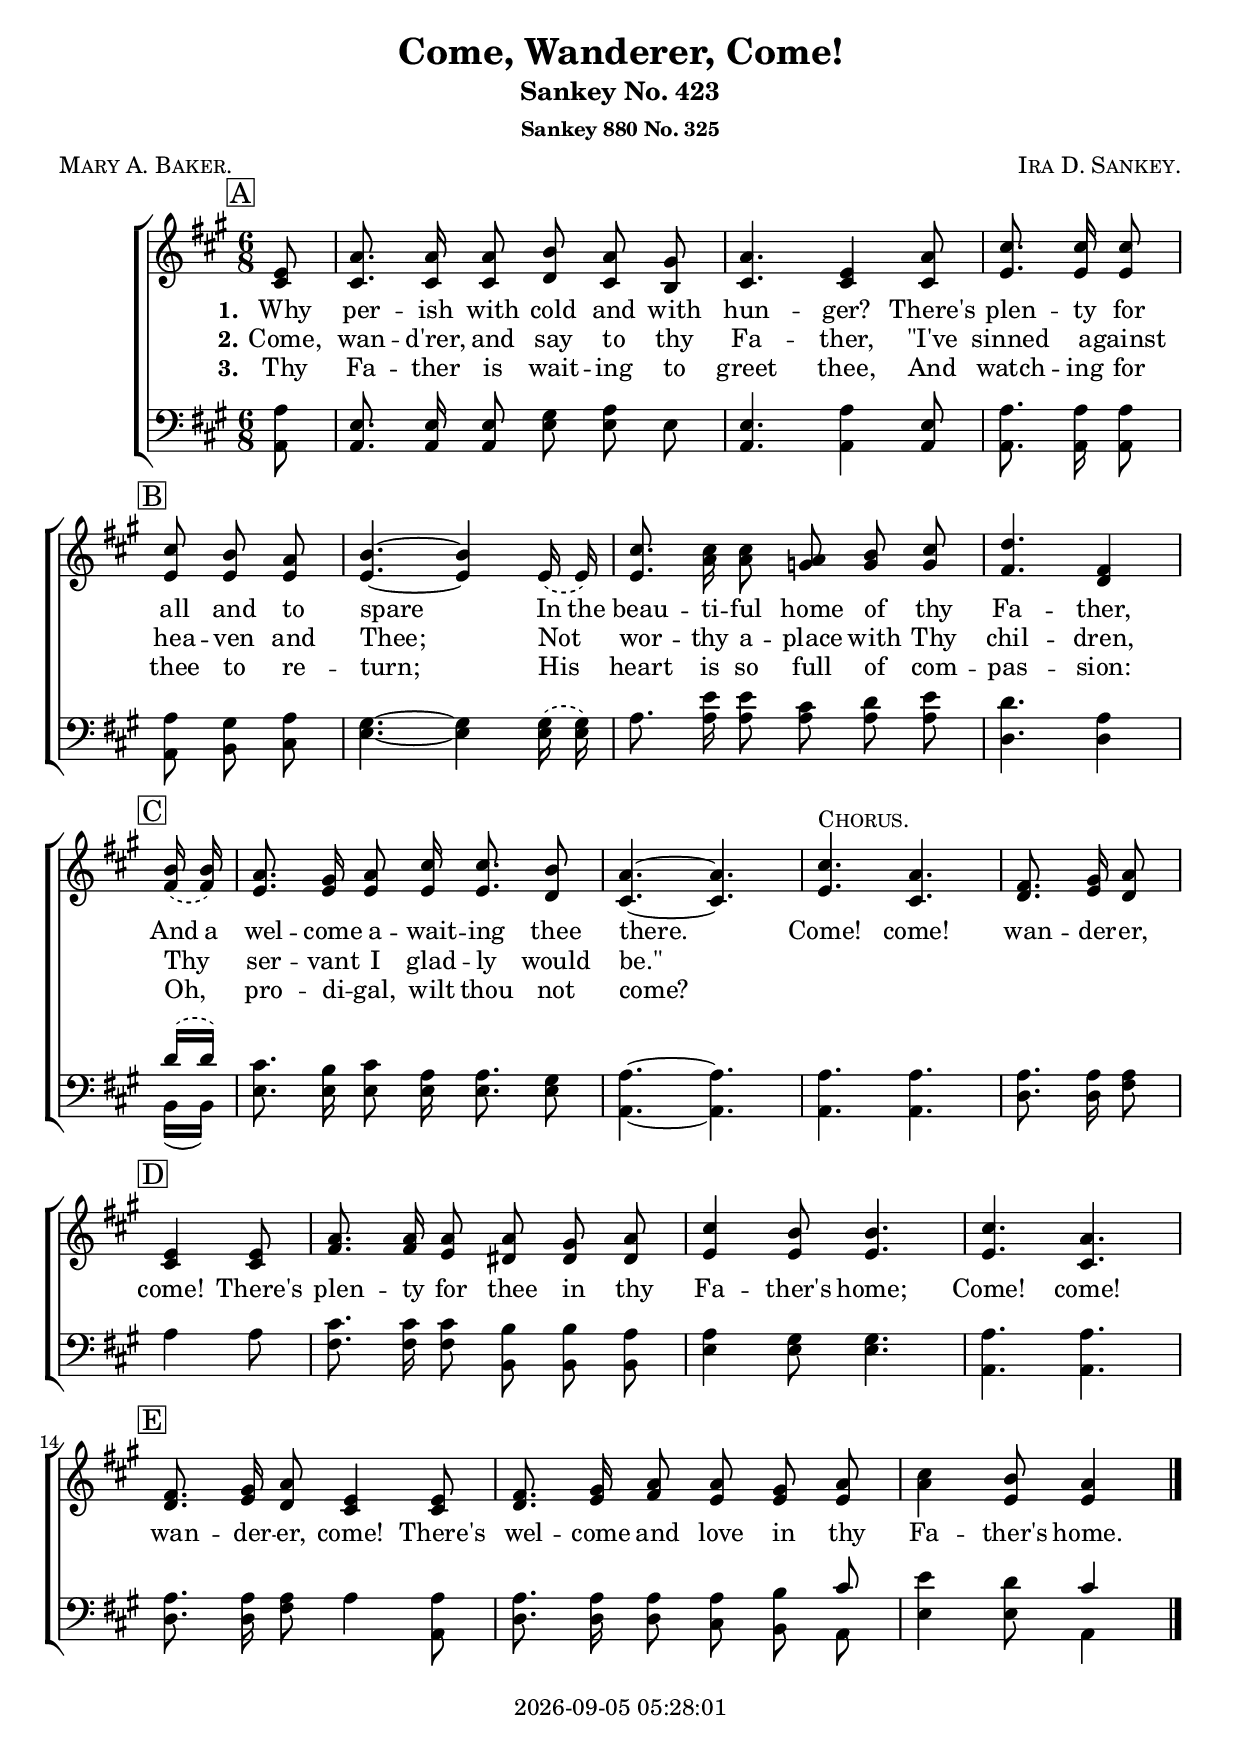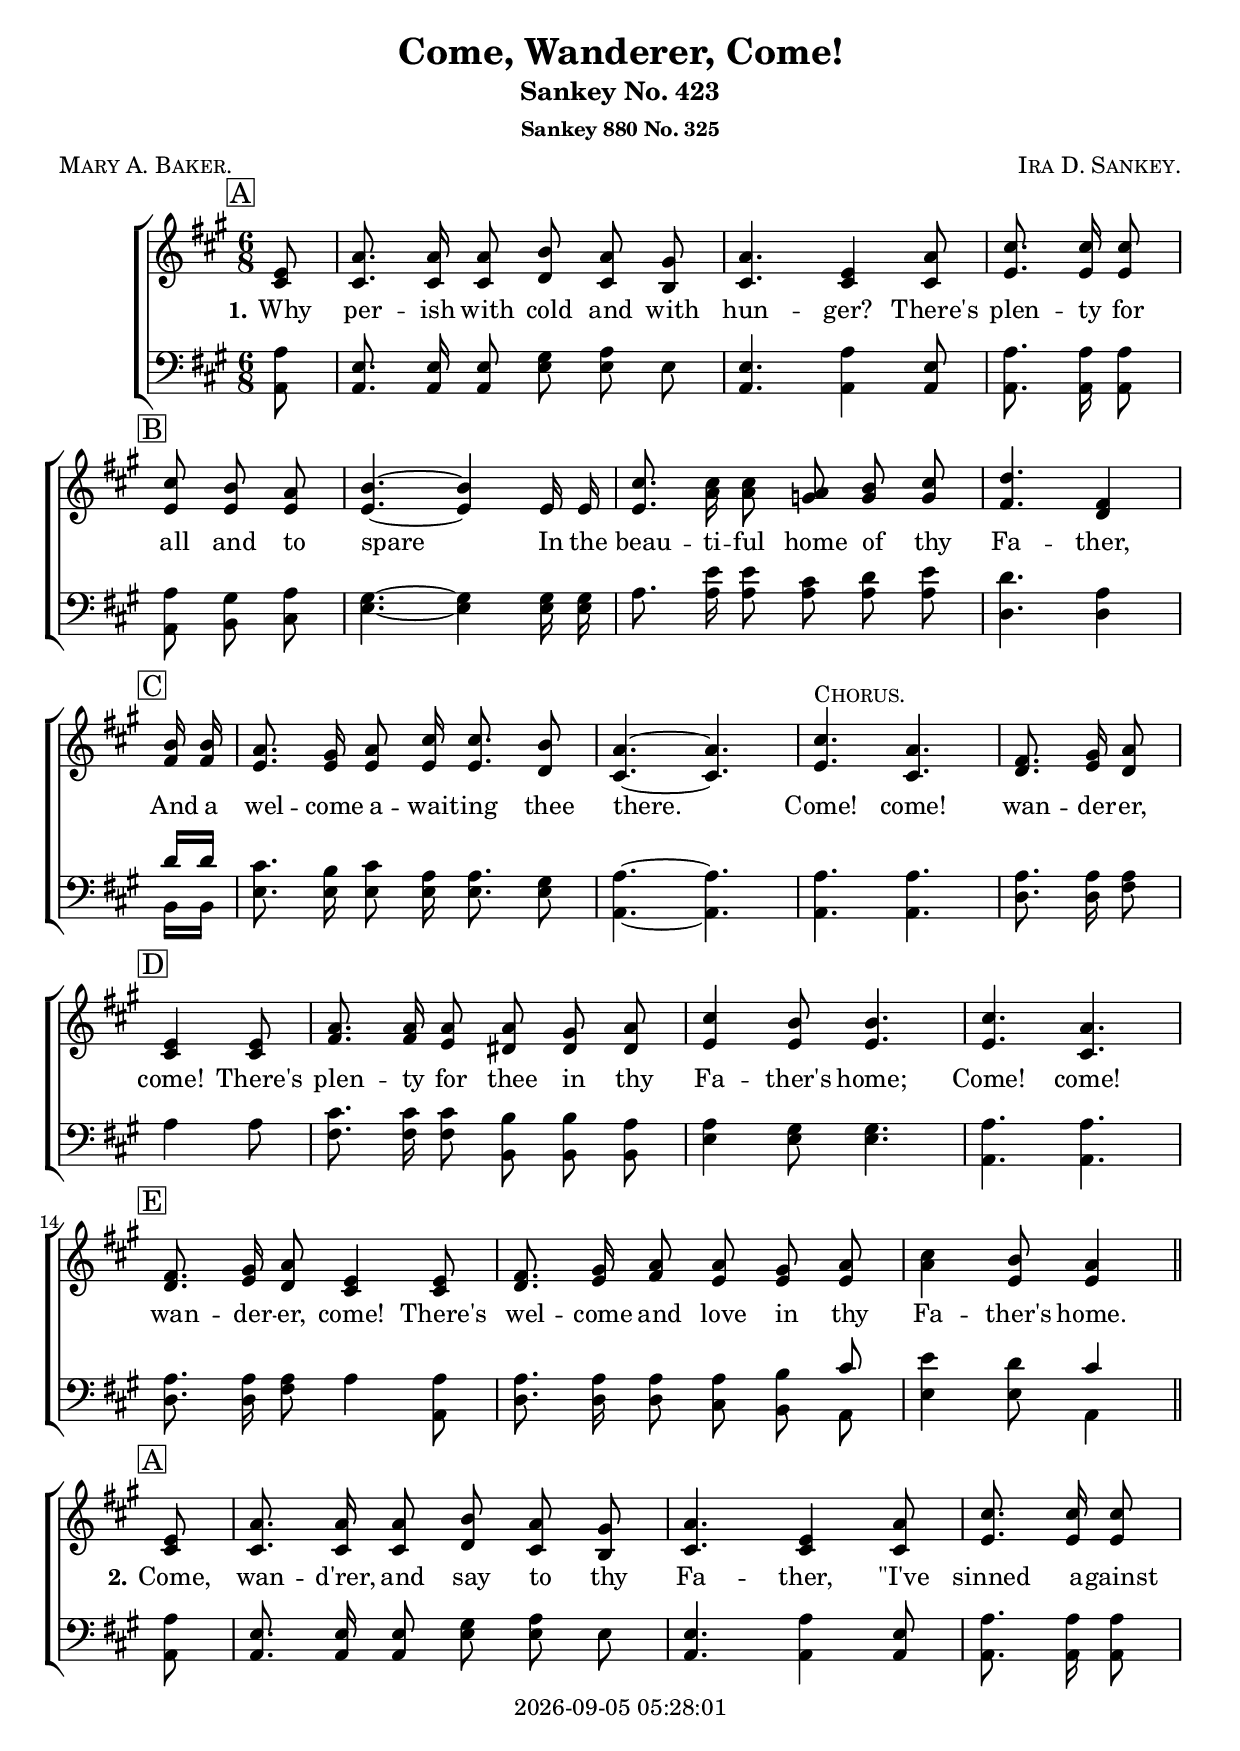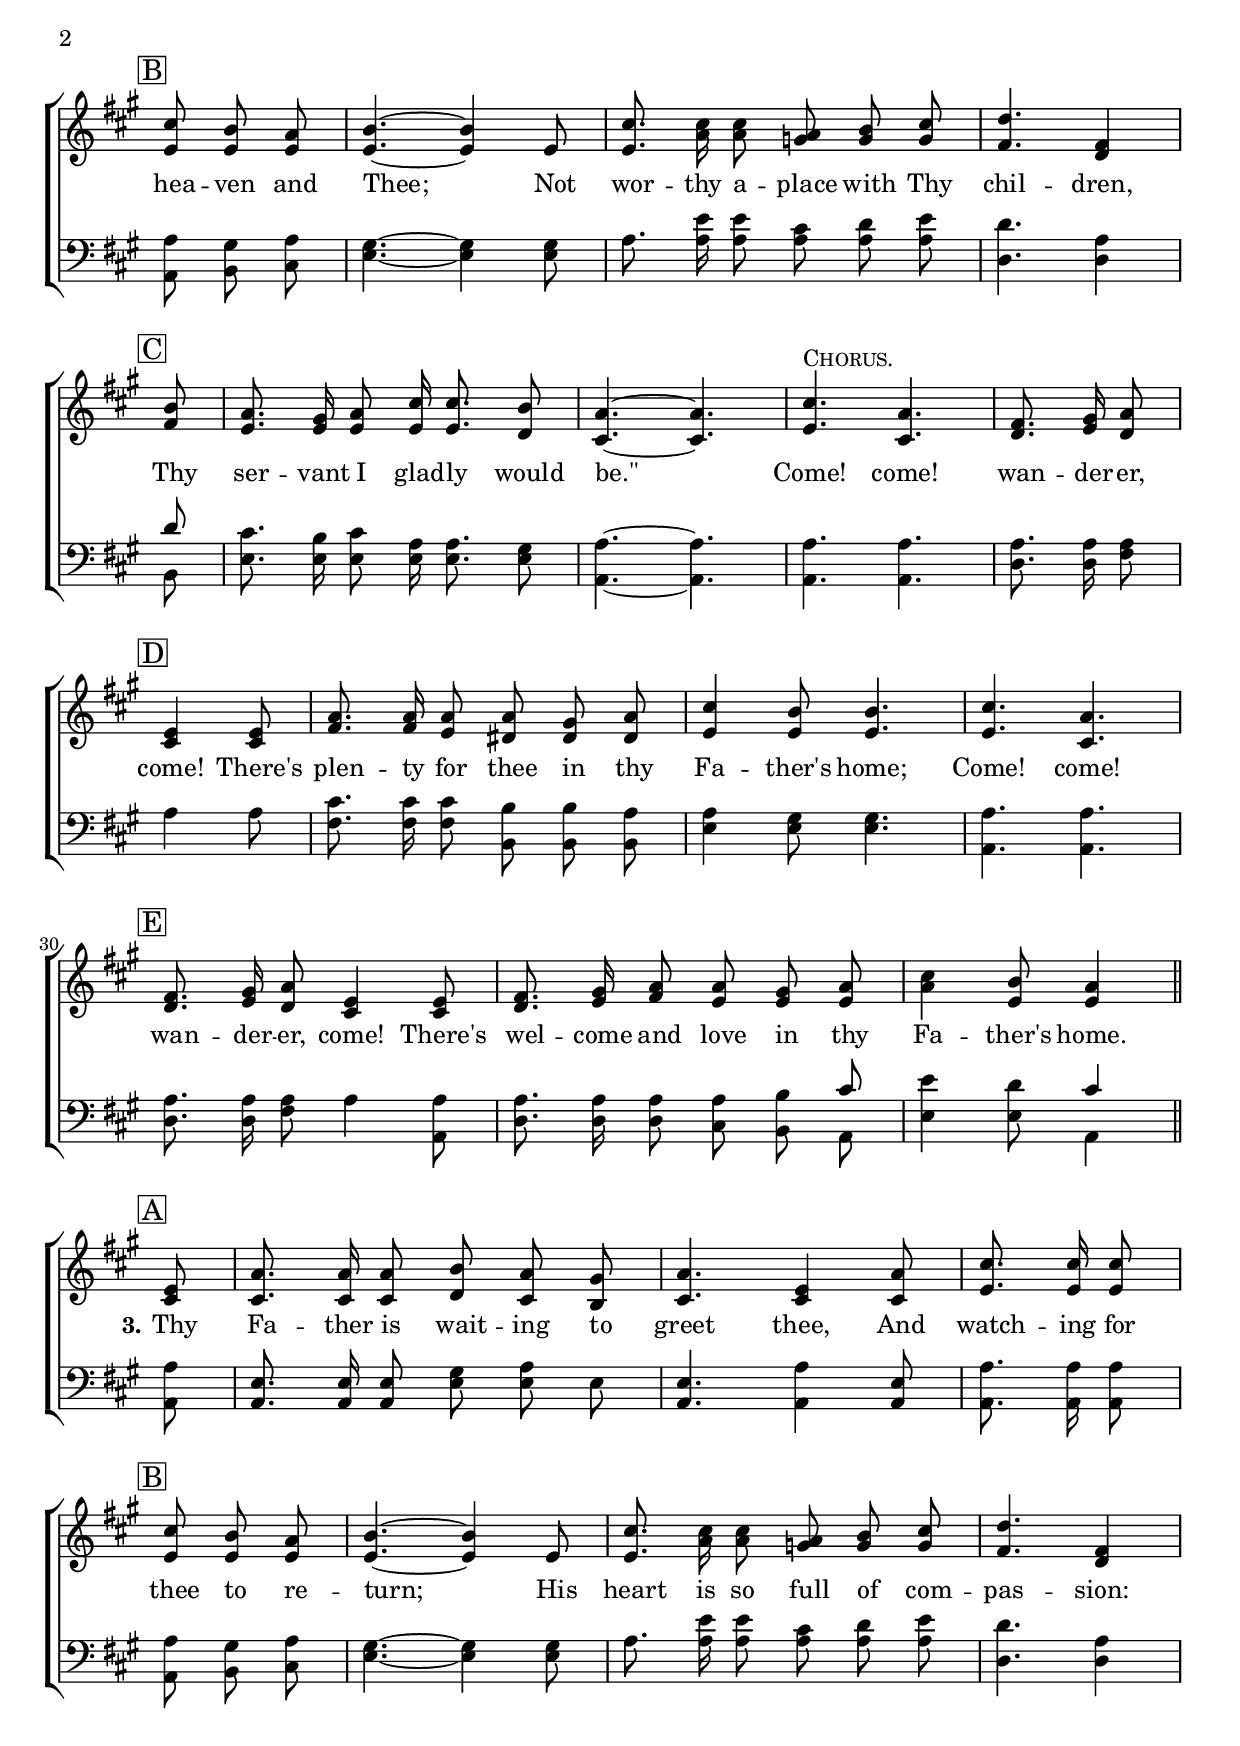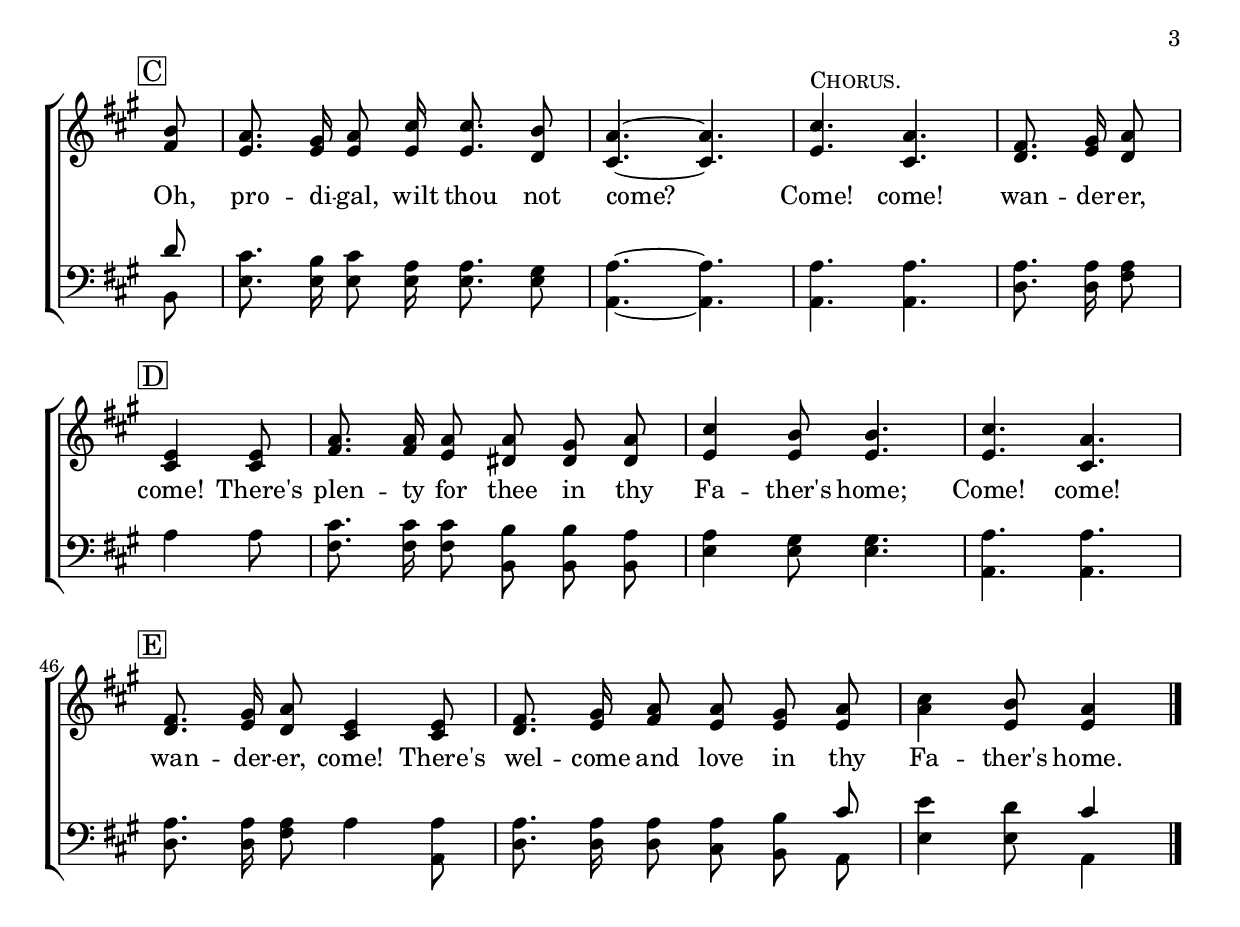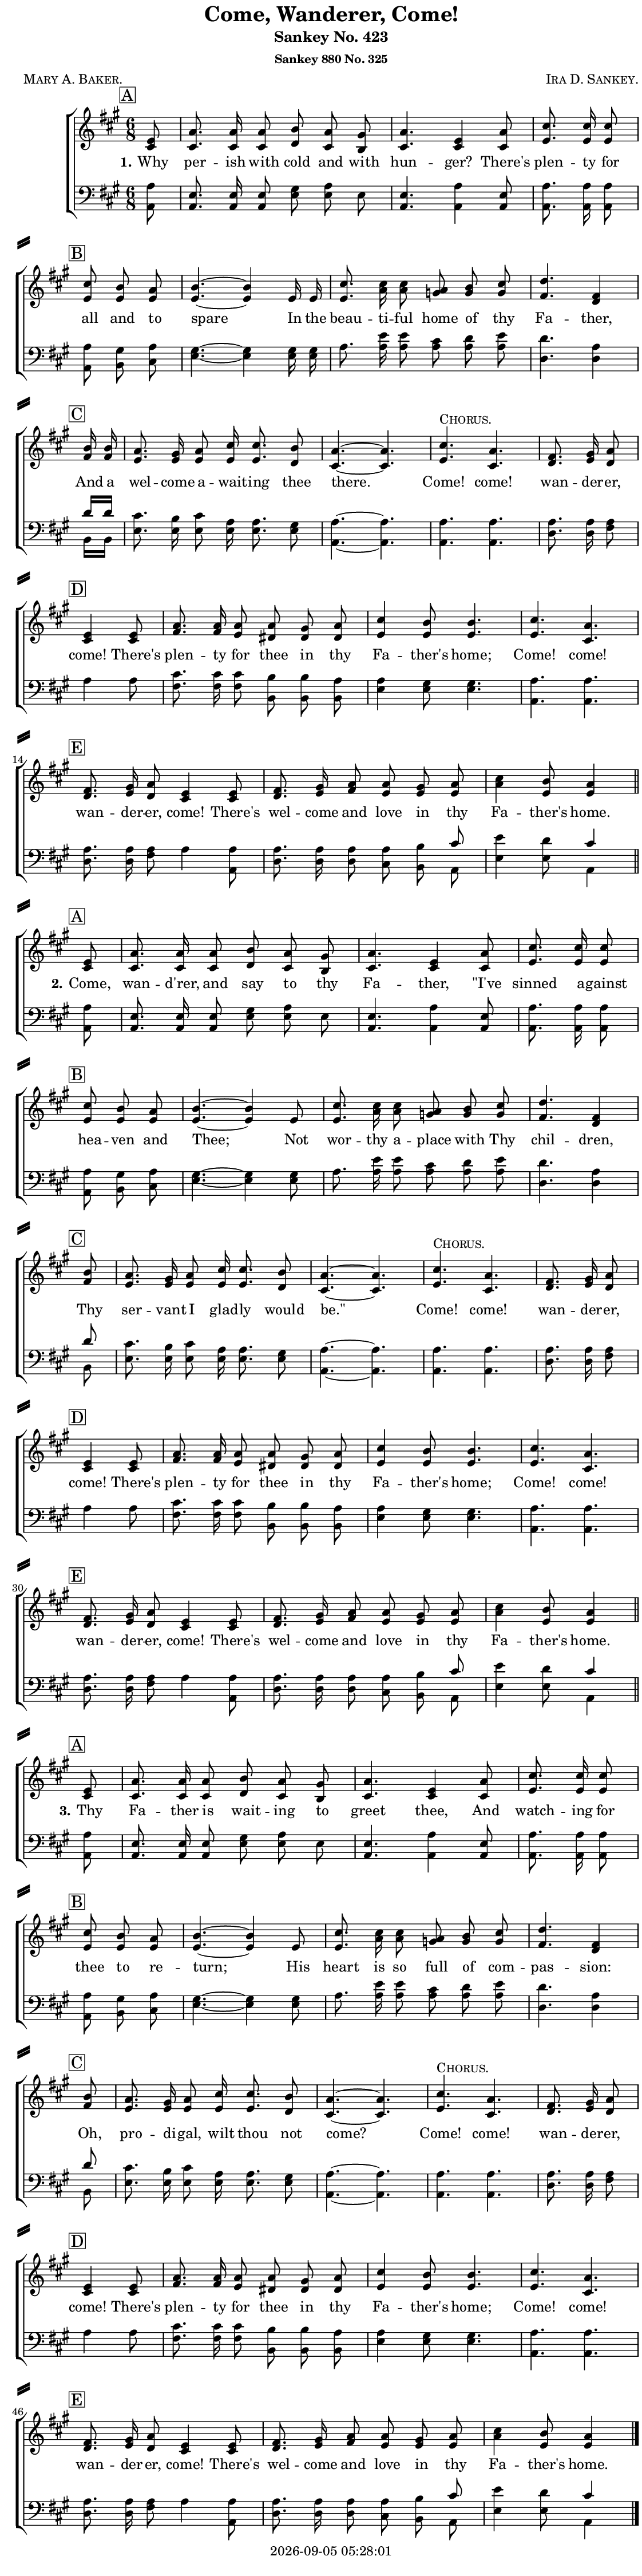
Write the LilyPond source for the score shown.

\version "2.22.1"

\include "articulate.ly"

today = #(strftime "%Y-%m-%d %H:%M:%S" (localtime (current-time)))

\header {
% centered at top
%  dedication  = "dedication"
  title       = "Come, Wanderer, Come!"
  subtitle    = "Sankey No. 423"
  subsubtitle = "Sankey 880 No. 325"
%  instrument  = "instrument"
  
% arrangement of following lines:
%
%  poet    composer
%  meter   arranger
%  piece       opus

  composer    = \markup\smallCaps "Ira D. Sankey."
%  arranger    = "arranger"
%  opus        = "opus"

  poet        = \markup\smallCaps "Mary A. Baker."
%  meter       = \markup\smallCaps "meter"
%  piece       = \markup\smallCaps "piece"

% centered at bottom
% tagline     = "tagline" % default lilypond version
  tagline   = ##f
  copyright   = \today
}

% #(set-global-staff-size 16)

global = {
  \key a \major
  \time 6/8
  \partial 8
}

RehearsalTrack = {
% \set Score.currentBarNumber = #5
  \mark \markup { \box "A" } s8  s2.*2 s4.
  \mark \markup { \box "B" } s4. s2.*2 s4. s4
  \mark \markup { \box "C" } s8  s2.*3 s4.
  \mark \markup { \box "D" } s4. s2.*3
  \mark \markup { \box "E" }     s2.*2 s4. s4
}

TempoTrack = {
  \set Score.tempoHideNote = ##t
  \tempo 4=120
}

nl = { \bar "||" \break }

soprano = \relative {
  \autoBeamOff
  e'8
  a8. 16 8 b a gis
  a4. e4 a8
  cis8. 16 8 \bar "|" \break 8 b a
  \tag #'dash    {b4.~4  \slurDashed e,16(16) \slurSolid} % B
  \tag #'(v2 v3) {b'4.~4             e,8                }
  \tag #'v1      {b'4.~4             e,16 16            }
  cis'8. 16 8
  a8 b cis
  \tag #'dash    {d4. fis,4 \bar "|" \break \slurDashed b16(16) \slurSolid}
  \tag #'(v2 v3) {d4. fis,4 \bar "|" \break             b8                }
  \tag #'v1      {d4. fis,4 \bar "|" \break             b16 16            }
  a8. gis16 a8 cis16 8. b8 % C
  a4.~4.
  cis4.^\markup\smallCaps Chorus. a
  fis8. gis16 a8 \bar "|" \break e4 8
  a8. 16 8 8 gis a % D
  cis4 b8 4.
  cis4. a
  fis8. gis16 a8 e4 8 % E
  fis8. gis16 a8 a gis a
  cis4 b8 a4
}

alto = \relative {
  \autoBeamOff
  cis'8
  cis8. 16 8 d cis b
  cis4. 4 8
  e8. 16 8 8 8 8
  \tag #'dash    {e4.~4 \slurDashed 16(16) \slurSolid}% B
  \tag #'(v2 v3) {e4.~4             8                }
  \tag #'v1      {e4.~4             16 16            }
  e8. a16 8 g8 8 8
  \tag #'dash    {fis4. d4 \slurDashed fis16(16) \slurSolid}
  \tag #'(v2 v3) {fis4. d4             fis8                }
  \tag #'v1      {fis4. d4             fis16 16            }
  e8. 16 8 16 8. d8 % C
  cis4.~4.
  e4. cis
  d8. e16 d8 cis4 8
  fis8. 16 e8 dis8 8 8 % D
  e4 8 4.
  e4. cis
  d8. e16 d8 cis4 8 % E
  d8. e16 fis8 e8 8 8
  a4 e8 4
}

tenor = \relative {
  \autoBeamOff
  a8
  e8. 16 8 gis a e
  e4. a4 e8
  a8. 16 8 8 gis a
  \tag #'dash    {gis4.~4 \slurDashed 16(16) \slurSolid} % B
  \tag #'(v2 v3) {gis4.~4             8                }
  \tag #'v1      {gis4.~4             16 16            }
  a8. e'16 8 cis d e
  \tag #'dash    {d4. a4 \slurDashed d16(16) \slurSolid}
  \tag #'(v2 v3) {d4. a4             d8                }
  \tag #'v1      {d4. a4             d16 16            }
  cis8. b16 cis8 a16 8. gis8 % C
  a4.~4.
  a4. 4.
  a8. 16 8 4 8
  cis8. 16 8 b8 8 a % D
  a4 gis8 4.
  a4. 4.
  a8. 16 8 4 8 % E
  a8. 16 8 8 b cis
  e4 d8 cis4
}

bass = \relative {
  \autoBeamOff
  a,8
  a8. 16 8 e' e e
  a,4. 4 8
  a8. 16 8 8 b cis
  \tag #'dash    {e4.~4 \slurDashed 16(16) \slurSolid} % B
  \tag #'(v2 v3) {e4.~4             8                }
  \tag #'v1      {e4.~4             16 16            }
  a8. 16 8 8 8 8
  \tag #'dash    {d,4. 4 \slurSolid b16(16) \slurSolid}
  \tag #'(v2 v3) {d4. 4             b8                }
  \tag #'v1      {d4. 4             b16 16            }
  e8. 16 8 16 8. 8 % C
  a,4.~4.
  a4. 4.
  d8. 16 fis8
  a4 8
  fis8. 16 8 b,8 8 8 % D
  e4 8 4.
  a,4. 4.
  d8. 16 fis8 a4 a,8 % E
  d8. 16 8 cis b a
  e'4 8 a,4
}

nom  = {   \set ignoreMelismata = ##t }
yesm = { \unset ignoreMelismata       }

chorus = \lyricmode {
  Come! come! wan -- der -- er, come!
  There's plen -- ty for thee in thy Fa -- ther's home;
  Come! come!
  wan -- der -- er, come!
  There's wel -- come and love in thy Fa -- ther's home.
}

chorusMen = \lyricmode {
}

verses = 3

wordsOne = \lyricmode {
  \set stanza = "1."
  Why per -- ish with cold and with hun -- ger?
  There's plen -- ty for all and to spare
  \nom In the \yesm beau -- ti -- ful home of thy Fa -- ther,
  \nom And a \yesm wel -- come a -- wait -- ing thee there.
}
  
wordsTwo = \lyricmode {
  \set stanza = "2."
  Come, wan -- d'rer, and say to thy Fa -- ther,
  "\"I've" sinned a -- gainst hea -- ven and Thee;
  Not wor -- thy a -- place with Thy chil -- dren,
  Thy ser -- vant I glad -- ly would "be.\""
}
  
wordsThree = \lyricmode {
  \set stanza = "3."
  Thy Fa -- ther is wait -- ing to greet thee,
  And watch -- ing for thee to re -- turn;
  His heart is so full of com -- pas -- sion:
  Oh, pro -- di -- gal, wilt thou not come?
}
  
wordsMidi = \lyricmode {
  \set stanza = "1."
  "Why " per "ish " "with " "cold " "and " "with " hun "ger? "
  "\nThere's " plen "ty " "for " "all " "and " "to " "spare "
  \nom In the \yesm beau -- ti -- ful home of thy Fa -- ther,
  \nom And a \yesm wel -- come a -- wait -- ing thee there.
  "\nCome! " "come! " wan der "er, " "come! "
  "\nThere's " plen "ty " "for " "thee " "in " "thy " Fa "ther's " "home; "
  "\nCome! " "come! "
  "\nwan" der "er, " "come! "
  "\nThere's " wel "come " "and " "love " "in " "thy " Fa "ther's " "home. "

  \set stanza = "2."
  "\nCome, " wan "d'rer, " "and " "say " "to " "thy " Fa "ther, "
  "\n\"I've " "sinned " a "gainst " hea "ven " "and " "Thee; "
  "\nNot " wor "thy " a "place " "with " "Thy " chil "dren, "
  "\nThy " ser "vant " "I " glad "ly " "would " "be.\" "
  "\nCome! " "come! " wan der "er, " "come! "
  "\nThere's " plen "ty " "for " "thee " "in " "thy " Fa "ther's " "home; "
  "\nCome! " "come! "
  "\nwan" der "er, " "come! "
  "\nThere's " wel "come " "and " "love " "in " "thy " Fa "ther's " "home. "

  \set stanza = "3."
  "\nThy " Fa "ther " "is " wait "ing " "to " "greet " "thee, "
  "\nAnd " watch "ing " "for " "thee " "to " re "turn; "
  "\nHis " "heart " "is " "so " "full " "of " com pas "sion: "
  "\nOh, " pro di "gal, " "wilt " "thou " "not " "come? "
  "\nCome! " "come! " wan der "er, " "come! "
  "\nThere's " plen "ty " "for " "thee " "in " "thy " Fa "ther's " "home; "
  "\nCome! " "come! "
  "\nwan" der "er, " "come! "
  "\nThere's " wel "come " "and " "love " "in " "thy " Fa "ther's " "home. "
}

wordsMidiMen = \lyricmode {
}

\book {
  \bookOutputSuffix "midi"
  \score {
%    \articulate
        \new ChoirStaff <<
                                % Soprano staff
          \new Staff = soprano
          <<
            \new Voice { \repeat unfold \verses \TempoTrack     }
            \new Voice { \global
                         \keepWithTag #'v1 \soprano
                         \keepWithTag #'v2 \soprano
                         \keepWithTag #'v3 \soprano
                         \bar "|." }
            \addlyrics \wordsMidi
          >>
                                % Alto staff
          \new Staff = alto
          <<
            \new Voice { \global
                         \keepWithTag #'v1 \alto \nl
                         \keepWithTag #'v2 \alto \nl
                         \keepWithTag #'v3 \alto \nl
                         \bar "|." }
          >>
                                % Tenor staff
          \new Staff = tenor
          <<
            \clef "treble_8"
            \new Voice { \global
                         \keepWithTag #'v1 \tenor
                         \keepWithTag #'v2 \tenor
                         \keepWithTag #'v3 \tenor
                       }
            \addlyrics \wordsMidiMen
          >>
                                % Bass staff
          \new Staff = bass
          <<
            \clef "bass"
            \new Voice { \global
                         \keepWithTag #'v1 \bass
                         \keepWithTag #'v2 \bass
                         \keepWithTag #'v3 \bass
                       }
          >>
        >>
    \midi {}
  }
}

\book {
  \bookOutputSuffix "repeat"
  \score {
        \new ChoirStaff <<
                                  % Joint soprano/alto staff
          \new Staff = women \with { printPartCombineTexts = ##f }
          <<
            \new Voice \RehearsalTrack
            \new Voice \TempoTrack
            \new NullVoice = "aligner" \keepWithTag #'dash \soprano
            \new Voice \partCombine { \global \keepWithTag #'dash \soprano \bar "|." } { \global \keepWithTag #'dash \alto }
            \new Lyrics \lyricsto "aligner" { \wordsOne \chorus }
            \new Lyrics \lyricsto "aligner"   \wordsTwo
            \new Lyrics \lyricsto "aligner"   \wordsThree
          >>
                                  % Joint tenor/bass staff
          \new Staff = men \with { printPartCombineTexts = ##f }
          <<
            \clef "bass"
            \new Voice \partCombine { \global \keepWithTag #'dash \tenor } { \global \keepWithTag #'dash \bass }
            \new NullVoice = alignerT { \keepWithTag #'dash \tenor }
          >>
          \new Lyrics \with {alignAboveContext = men} \lyricsto alignerT \chorusMen
        >>
    \layout {
      indent = 1.5\cm
      \pointAndClickOff
      \context {
        \Staff \RemoveAllEmptyStaves
      }
    }
  }
}

\book {
  \bookOutputSuffix "single"
  \score {
        \new ChoirStaff <<
                                  % Joint soprano/alto staff
          \new Staff = women \with { printPartCombineTexts = ##f }
          <<
            \new Voice { \repeat unfold \verses \RehearsalTrack }
            \new Voice { \repeat unfold \verses \TempoTrack }
            \new NullVoice = "aligner" {
              \keepWithTag #'v1 \soprano
              \keepWithTag #'v2 \soprano
              \keepWithTag #'v3 \soprano
                                       }
            \new Voice \partCombine { \global
                                      \keepWithTag #'v1 \soprano
                                      \keepWithTag #'v2 \soprano
                                      \keepWithTag #'v3 \soprano
                                      \bar "|." }
            { \global
              \keepWithTag #'v1 \alto \nl
              \keepWithTag #'v2 \alto \nl
              \keepWithTag #'v3 \alto \nl
              \bar "|." }
            \new Lyrics \lyricsto "aligner" { \wordsOne   \chorus
                                              \wordsTwo   \chorus
                                              \wordsThree \chorus
                                            }
          >>
                                  % Joint tenor/bass staff
          \new Staff = men \with { printPartCombineTexts = ##f }
          <<
            \clef "bass"
            \new Voice \partCombine { \global
                                      \keepWithTag #'v1 \tenor
                                      \keepWithTag #'v2 \tenor
                                      \keepWithTag #'v3 \tenor
                                    }
            { \global
              \keepWithTag #'v1 \bass
              \keepWithTag #'v2 \bass
              \keepWithTag #'v3 \bass
            }
          >>
        >>
    \layout {
      indent = 1.5\cm
      \pointAndClickOff
      \context {
        \Staff \RemoveAllEmptyStaves
      }
    }
  }
}

\book {
  \bookOutputSuffix "singlepage"
  \paper {
    top-margin = 0
    left-margin = 7
    right-margin = 1
    paper-width = 190\mm
    page-breaking = #ly:one-page-breaking
    system-system-spacing.basic-distance = #15
    system-separator-markup = \slashSeparator
  }
  \score {
        \new ChoirStaff <<
                                  % Joint soprano/alto staff
          \new Staff = women \with { printPartCombineTexts = ##f }
          <<
            \new Voice { \repeat unfold \verses \RehearsalTrack }
            \new Voice { \repeat unfold \verses \TempoTrack }
            \new NullVoice = "aligner" {
              \keepWithTag #'v1 \soprano
              \keepWithTag #'v2 \soprano
              \keepWithTag #'v3 \soprano
                                       }
            \new Voice \partCombine { \global
                                      \keepWithTag #'v1 \soprano
                                      \keepWithTag #'v2 \soprano
                                      \keepWithTag #'v3 \soprano
                                      \bar "|." }
            { \global
              \keepWithTag #'v1 \alto \nl
              \keepWithTag #'v2 \alto \nl
              \keepWithTag #'v3 \alto \nl
              \bar "|." }
            \new Lyrics \lyricsto "aligner" { \wordsOne   \chorus
                                              \wordsTwo   \chorus
                                              \wordsThree \chorus
                                            }
          >>
                                  % Joint tenor/bass staff
          \new Staff = men \with { printPartCombineTexts = ##f }
          <<
            \clef "bass"
            \new Voice \partCombine { \global
                                      \keepWithTag #'v1 \tenor
                                      \keepWithTag #'v2 \tenor
                                      \keepWithTag #'v3 \tenor
                                    }
            { \global
              \keepWithTag #'v1 \bass
              \keepWithTag #'v2 \bass
              \keepWithTag #'v3 \bass
            }
          >>
        >>
    \layout {
      indent = 1.5\cm
      \pointAndClickOff
      \context {
        \Staff \RemoveAllEmptyStaves
      }
    }
  }
}
